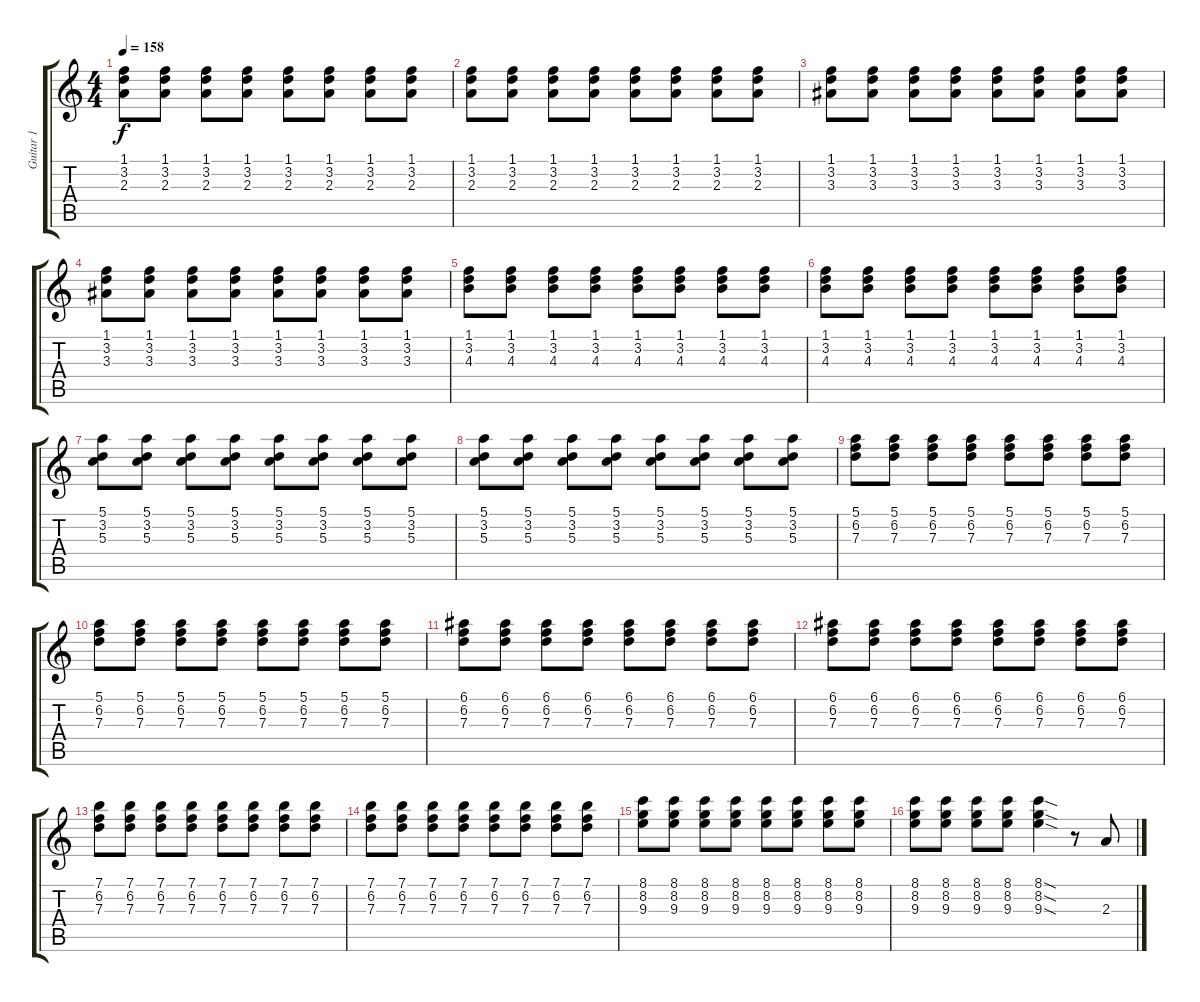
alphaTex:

\track ("Guitar 1" "Guitar 1") {instrument overdrivenguitar}
\staff {score tabs}
\tuning (E4 B3 G3 D3 A2 E2) {hide}
\ts (4 4)
\tempo 158
\clef g2
\ks c
(1.1 3.2 2.3).8{dy f instrument overdrivenguitar} (1.1 3.2 2.3).8 (1.1 3.2 2.3).8 (1.1 3.2 2.3).8 (1.1 3.2 2.3).8 (1.1 3.2 2.3).8 (1.1 3.2 2.3).8 (1.1 3.2 2.3).8 |
(1.1 3.2 2.3).8 (1.1 3.2 2.3).8 (1.1 3.2 2.3).8 (1.1 3.2 2.3).8 (1.1 3.2 2.3).8 (1.1 3.2 2.3).8 (1.1 3.2 2.3).8 (1.1 3.2 2.3).8 |
(1.1 3.2 3.3).8 (1.1 3.2 3.3).8 (1.1 3.2 3.3).8 (1.1 3.2 3.3).8 (1.1 3.2 3.3).8 (1.1 3.2 3.3).8 (1.1 3.2 3.3).8 (1.1 3.2 3.3).8 |
(1.1 3.2 3.3).8 (1.1 3.2 3.3).8 (1.1 3.2 3.3).8 (1.1 3.2 3.3).8 (1.1 3.2 3.3).8 (1.1 3.2 3.3).8 (1.1 3.2 3.3).8 (1.1 3.2 3.3).8 |
(1.1 3.2 4.3).8 (1.1 3.2 4.3).8 (1.1 3.2 4.3).8 (1.1 3.2 4.3).8 (1.1 3.2 4.3).8 (1.1 3.2 4.3).8 (1.1 3.2 4.3).8 (1.1 3.2 4.3).8 |
(1.1 3.2 4.3).8 (1.1 3.2 4.3).8 (1.1 3.2 4.3).8 (1.1 3.2 4.3).8 (1.1 3.2 4.3).8 (1.1 3.2 4.3).8 (1.1 3.2 4.3).8 (1.1 3.2 4.3).8 |
(5.1 3.2 5.3).8 (5.1 3.2 5.3).8 (5.1 3.2 5.3).8 (5.1 3.2 5.3).8 (5.1 3.2 5.3).8 (5.1 3.2 5.3).8 (5.1 3.2 5.3).8 (5.1 3.2 5.3).8 |
(5.1 3.2 5.3).8 (5.1 3.2 5.3).8 (5.1 3.2 5.3).8 (5.1 3.2 5.3).8 (5.1 3.2 5.3).8 (5.1 3.2 5.3).8 (5.1 3.2 5.3).8 (5.1 3.2 5.3).8 |
(5.1 6.2 7.3).8 (5.1 6.2 7.3).8 (5.1 6.2 7.3).8 (5.1 6.2 7.3).8 (5.1 6.2 7.3).8 (5.1 6.2 7.3).8 (5.1 6.2 7.3).8 (5.1 6.2 7.3).8 |
(5.1 6.2 7.3).8 (5.1 6.2 7.3).8 (5.1 6.2 7.3).8 (5.1 6.2 7.3).8 (5.1 6.2 7.3).8 (5.1 6.2 7.3).8 (5.1 6.2 7.3).8 (5.1 6.2 7.3).8 |
(6.1 6.2 7.3).8 (6.1 6.2 7.3).8 (6.1 6.2 7.3).8 (6.1 6.2 7.3).8 (6.1 6.2 7.3).8 (6.1 6.2 7.3).8 (6.1 6.2 7.3).8 (6.1 6.2 7.3).8 |
(6.1 6.2 7.3).8 (6.1 6.2 7.3).8 (6.1 6.2 7.3).8 (6.1 6.2 7.3).8 (6.1 6.2 7.3).8 (6.1 6.2 7.3).8 (6.1 6.2 7.3).8 (6.1 6.2 7.3).8 |
(7.1 6.2 7.3).8 (7.1 6.2 7.3).8 (7.1 6.2 7.3).8 (7.1 6.2 7.3).8 (7.1 6.2 7.3).8 (7.1 6.2 7.3).8 (7.1 6.2 7.3).8 (7.1 6.2 7.3).8 |
(7.1 6.2 7.3).8 (7.1 6.2 7.3).8 (7.1 6.2 7.3).8 (7.1 6.2 7.3).8 (7.1 6.2 7.3).8 (7.1 6.2 7.3).8 (7.1 6.2 7.3).8 (7.1 6.2 7.3).8 |
(8.1 8.2 9.3).8 (8.1 8.2 9.3).8 (8.1 8.2 9.3).8 (8.1 8.2 9.3).8 (8.1 8.2 9.3).8 (8.1 8.2 9.3).8 (8.1 8.2 9.3).8 (8.1 8.2 9.3).8 |
(8.1 8.2 9.3).8 (8.1 8.2 9.3).8 (8.1 8.2 9.3).8 (8.1 8.2 9.3).8 (8.1{sod} 8.2{sod} 9.3{sod}).4 r.8 2.3.8
